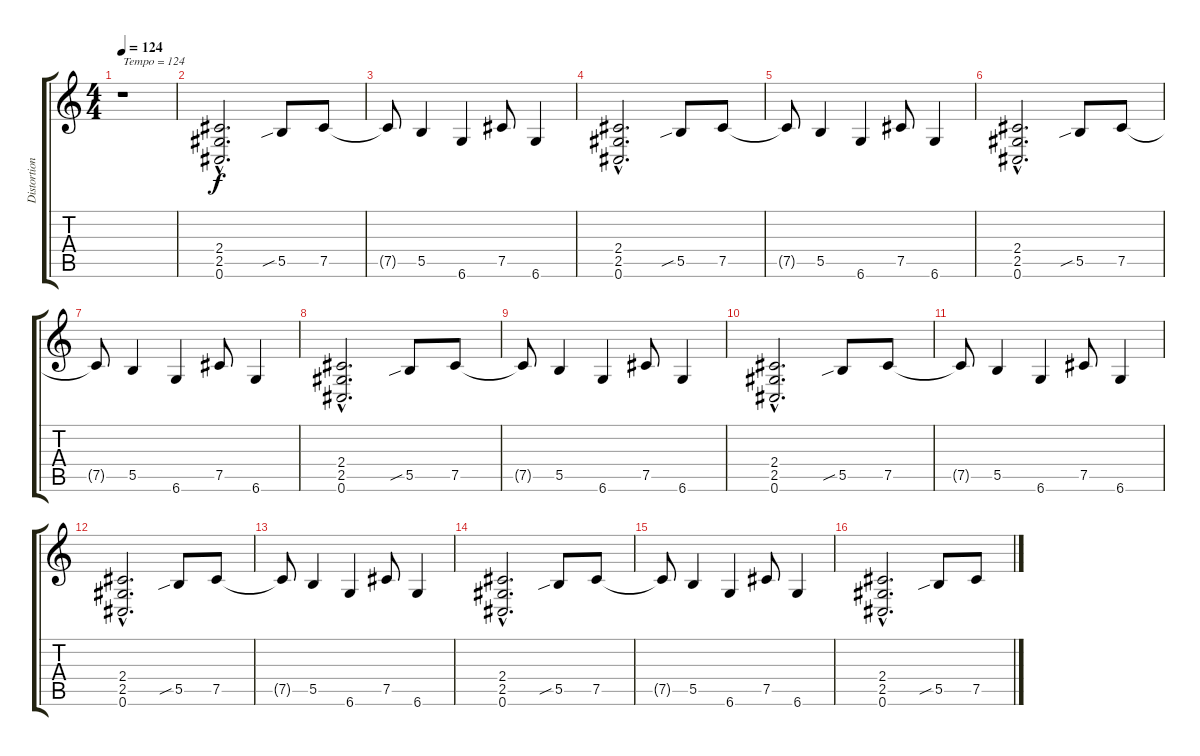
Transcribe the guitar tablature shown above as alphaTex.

\track ("Distortion guitar 1" "Distortion") {instrument distortionguitar}
\staff {score tabs}
\tuning (Db4 Ab3 E3 B2 Gb2 Db2) {hide}
\ts (4 4)
\tempo 124
\clef g2
\ks c
r.1{txt "Tempo = 124" dy f instrument distortionguitar} |
(2.4{hac} 2.5{hac} 0.6{hac}).2{d} 5.5{sib}.8 7.5.8 |
7.5{t}.8 5.5.4 6.6.4 7.5.8 6.6.4 |
(2.4{hac} 2.5{hac} 0.6{hac}).2{d} 5.5{sib}.8 7.5.8 |
7.5{t}.8 5.5.4 6.6.4 7.5.8 6.6.4 |
(2.4{hac} 2.5{hac} 0.6{hac}).2{d} 5.5{sib}.8 7.5.8 |
7.5{t}.8 5.5.4 6.6.4 7.5.8 6.6.4 |
(2.4{hac} 2.5{hac} 0.6{hac}).2{d} 5.5{sib}.8 7.5.8 |
7.5{t}.8 5.5.4 6.6.4 7.5.8 6.6.4 |
(2.4{hac} 2.5{hac} 0.6{hac}).2{d} 5.5{sib}.8 7.5.8 |
7.5{t}.8 5.5.4 6.6.4 7.5.8 6.6.4 |
(2.4{hac} 2.5{hac} 0.6{hac}).2{d} 5.5{sib}.8 7.5.8 |
7.5{t}.8 5.5.4 6.6.4 7.5.8 6.6.4 |
(2.4{hac} 2.5{hac} 0.6{hac}).2{d} 5.5{sib}.8 7.5.8 |
7.5{t}.8 5.5.4 6.6.4 7.5.8 6.6.4 |
(2.4{hac} 2.5{hac} 0.6{hac}).2{d} 5.5{sib}.8 7.5.8
